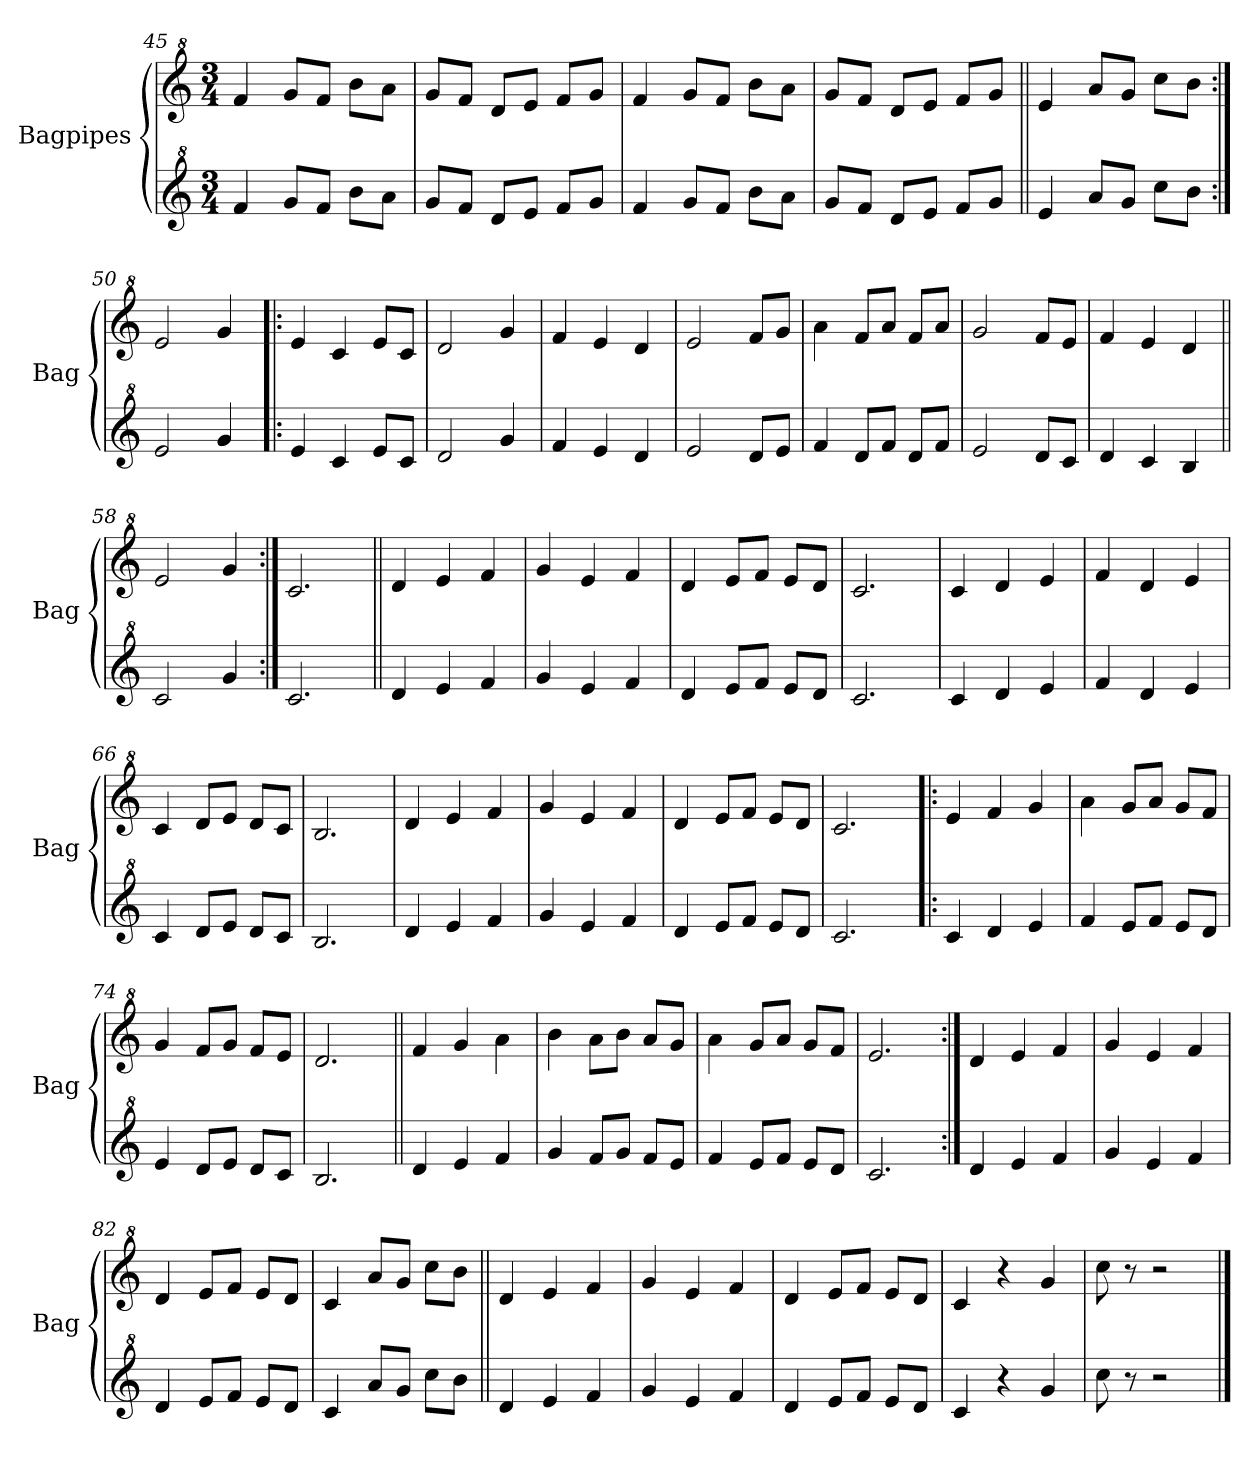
**kern	**kern
*part2	*part1
*staff2	*staff1
*I"Bagpipes	*I"Bagpipes
*I'Bag	*I'Bag
*clefG^2	*clefG^2
*k[]	*k[]
*C:	*C:
*M3/4	*M3/4
=45	=45
4ff/	4ff/
8gg/L	8gg/L
8ff/J	8ff/J
8bb\L	8bb\L
8aa\J	8aa\J
=46	=46
8gg/L	8gg/L
8ff/J	8ff/J
8dd/L	8dd/L
8ee/J	8ee/J
8ff/L	8ff/L
8gg/J	8gg/J
!!LO:LB:g=z
=47	=47
4ff/	4ff/
8gg/L	8gg/L
8ff/J	8ff/J
8bb\L	8bb\L
8aa\J	8aa\J
=48	=48
8gg/L	8gg/L
8ff/J	8ff/J
8dd/L	8dd/L
8ee/J	8ee/J
8ff/L	8ff/L
8gg/J	8gg/J
=49||	=49||
4ee/	4ee/
8aa/L	8aa/L
8gg/J	8gg/J
8ccc\L	8ccc\L
8bb\J	8bb\J
=50:|!	=50:|!
2ee/	2ee/
4gg/	4gg/
=51!|:	=51!|:
4ee/	4ee/
4cc/	4cc/
8ee/L	8ee/L
8cc/J	8cc/J
=52	=52
2dd/	2dd/
4gg/	4gg/
=53	=53
4ff/	4ff/
4ee/	4ee/
4dd/	4dd/
=54	=54
2ee/	2ee/
8dd/L	8ff/L
8ee/J	8gg/J
=55	=55
4ff/	4aa\
8dd/L	8ff/L
8ff/J	8aa/J
8dd/L	8ff/L
8ff/J	8aa/J
=56	=56
2ee/	2gg/
8dd/L	8ff/L
8cc/J	8ee/J
!!LO:PB:g=z
=57	=57
4dd/	4ff/
4cc/	4ee/
4b/	4dd/
=58||	=58||
2cc/	2ee/
4gg/	4gg/
=59:|!	=59:|!
2.cc/	2.cc/
=60||	=60||
4dd/	4dd/
4ee/	4ee/
4ff/	4ff/
=61	=61
4gg/	4gg/
4ee/	4ee/
4ff/	4ff/
=62	=62
4dd/	4dd/
8ee/L	8ee/L
8ff/J	8ff/J
8ee/L	8ee/L
8dd/J	8dd/J
=63	=63
2.cc/	2.cc/
=64	=64
4cc/	4cc/
4dd/	4dd/
4ee/	4ee/
=65	=65
4ff/	4ff/
4dd/	4dd/
4ee/	4ee/
=66	=66
4cc/	4cc/
8dd/L	8dd/L
8ee/J	8ee/J
8dd/L	8dd/L
8cc/J	8cc/J
=67	=67
2.b/	2.b/
=68	=68
4dd/	4dd/
4ee/	4ee/
4ff/	4ff/
!!LO:LB:g=z
=69	=69
4gg/	4gg/
4ee/	4ee/
4ff/	4ff/
=70	=70
4dd/	4dd/
8ee/L	8ee/L
8ff/J	8ff/J
8ee/L	8ee/L
8dd/J	8dd/J
=71	=71
2.cc/	2.cc/
=72!|:	=72!|:
4cc/	4ee/
4dd/	4ff/
4ee/	4gg/
=73	=73
4ff/	4aa\
8ee/L	8gg/L
8ff/J	8aa/J
8ee/L	8gg/L
8dd/J	8ff/J
=74	=74
4ee/	4gg/
8dd/L	8ff/L
8ee/J	8gg/J
8dd/L	8ff/L
8cc/J	8ee/J
=75	=75
2.b/	2.dd/
=76||	=76||
4dd/	4ff/
4ee/	4gg/
4ff/	4aa\
=77	=77
4gg/	4bb\
8ff/L	8aa\L
8gg/J	8bb\J
8ff/L	8aa/L
8ee/J	8gg/J
=78	=78
4ff/	4aa\
8ee/L	8gg/L
8ff/J	8aa/J
8ee/L	8gg/L
8dd/J	8ff/J
!!LO:LB:g=z
=79	=79
2.cc/	2.ee/
=80:|!	=80:|!
4dd/	4dd/
4ee/	4ee/
4ff/	4ff/
=81	=81
4gg/	4gg/
4ee/	4ee/
4ff/	4ff/
=82	=82
4dd/	4dd/
8ee/L	8ee/L
8ff/J	8ff/J
8ee/L	8ee/L
8dd/J	8dd/J
=83	=83
4cc/	4cc/
8aa/L	8aa/L
8gg/J	8gg/J
8ccc\L	8ccc\L
8bb\J	8bb\J
=84||	=84||
4dd/	4dd/
4ee/	4ee/
4ff/	4ff/
=85	=85
4gg/	4gg/
4ee/	4ee/
4ff/	4ff/
=86	=86
4dd/	4dd/
8ee/L	8ee/L
8ff/J	8ff/J
8ee/L	8ee/L
8dd/J	8dd/J
=87	=87
4cc/	4cc/
4r	4r
4gg/	4gg/
=88	=88
8ccc\	8ccc\
8r	8r
2r	2r
==	==
*-	*-
